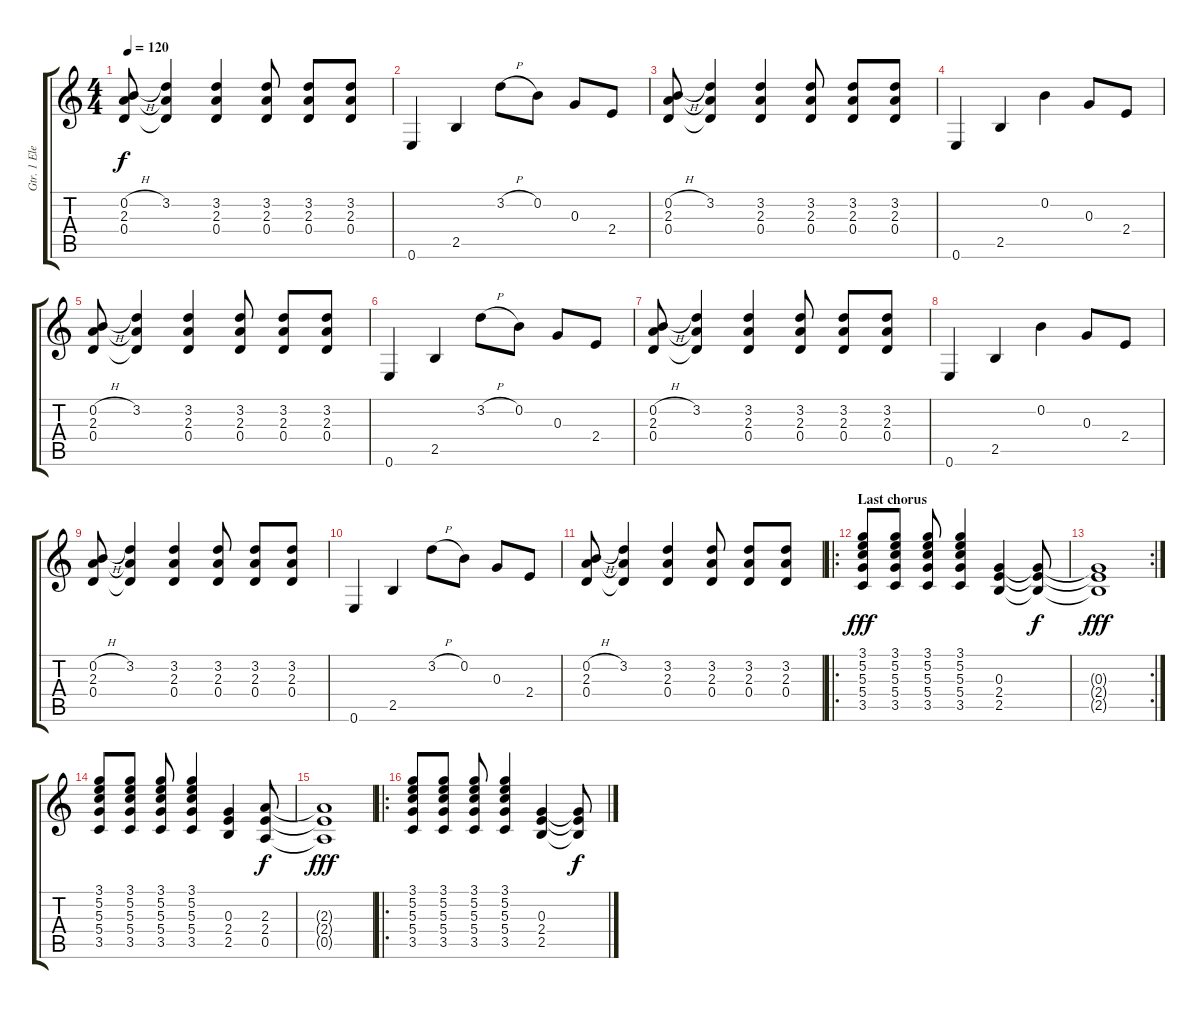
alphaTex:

\track ("Gtr. 1 Electrica" "Gtr. 1 Ele") {instrument overdrivenguitar}
\staff {score tabs}
\tuning (E4 B3 G3 D3 A2 E2) {hide}
\ts (4 4)
\tempo 120
\clef g2
\ks c
(0.2{h} 2.3 0.4).8{dy f} (3.2 2.3{t} 0.4{t}).4 (3.2 2.3 0.4).4 (3.2 2.3 0.4).8 (3.2 2.3 0.4).8 (3.2 2.3 0.4).8 |
0.6.4 2.5.4 3.2{h}.8 0.2.8 0.3.8 2.4.8 |
(0.2{h} 2.3 0.4).8 (3.2 2.3{t} 0.4{t}).4 (3.2 2.3 0.4).4 (3.2 2.3 0.4).8 (3.2 2.3 0.4).8 (3.2 2.3 0.4).8 |
0.6.4 2.5.4 0.2.4 0.3.8 2.4.8 |
(0.2{h} 2.3 0.4).8 (3.2 2.3{t} 0.4{t}).4 (3.2 2.3 0.4).4 (3.2 2.3 0.4).8 (3.2 2.3 0.4).8 (3.2 2.3 0.4).8 |
0.6.4 2.5.4 3.2{h}.8 0.2.8 0.3.8 2.4.8 |
(0.2{h} 2.3 0.4).8 (3.2 2.3{t} 0.4{t}).4 (3.2 2.3 0.4).4 (3.2 2.3 0.4).8 (3.2 2.3 0.4).8 (3.2 2.3 0.4).8 |
0.6.4 2.5.4 0.2.4 0.3.8 2.4.8 |
(0.2{h} 2.3 0.4).8 (3.2 2.3{t} 0.4{t}).4 (3.2 2.3 0.4).4 (3.2 2.3 0.4).8 (3.2 2.3 0.4).8 (3.2 2.3 0.4).8 |
0.6.4 2.5.4 3.2{h}.8 0.2.8 0.3.8 2.4.8 |
(0.2{h} 2.3 0.4).8 (3.2 2.3{t} 0.4{t}).4 (3.2 2.3 0.4).4 (3.2 2.3 0.4).8 (3.2 2.3 0.4).8 (3.2 2.3 0.4).8 |
\ro
\section ("" "Last chorus")
(3.1 5.2 5.3 5.4 3.5).8{dy fff} (3.1 5.2 5.3 5.4 3.5).8 (3.1 5.2 5.3 5.4 3.5).8 (3.1 5.2 5.3 5.4 3.5).4 (0.3 2.4 2.5).4 (0.3{t} 2.4{t} 2.5{t}).8{dy f} |
\rc 2
(0.3{t} 2.4{t} 2.5{t}).1{dy fff} |
(3.1 5.2 5.3 5.4 3.5).8 (3.1 5.2 5.3 5.4 3.5).8 (3.1 5.2 5.3 5.4 3.5).8 (3.1 5.2 5.3 5.4 3.5).4 (0.3 2.4 2.5).4 (2.3 2.4 0.5).8{dy f} |
(2.3{t} 2.4{t} 0.5{t}).1{dy fff} |
\ro
(3.1 5.2 5.3 5.4 3.5).8 (3.1 5.2 5.3 5.4 3.5).8 (3.1 5.2 5.3 5.4 3.5).8 (3.1 5.2 5.3 5.4 3.5).4 (0.3 2.4 2.5).4 (0.3{t} 2.4{t} 2.5{t}).8{dy f}
